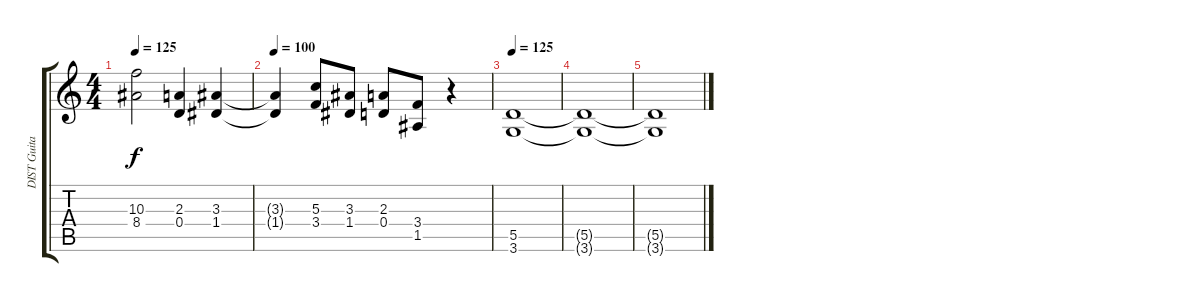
\track ("DIST Guitar" "DIST Guita") {instrument distortionguitar}
\staff {score tabs}
\tuning (E4 B3 G3 D3 A2 E2) {hide}
\ts (4 4)
\tempo 125
\clef g2
\ks c
(10.3 8.4).2{dy f} (2.3 0.4).4 (3.3 1.4).4 |
\tempo 100
(3.3{t} 1.4{t}).4 (5.3 3.4).8 (3.3 1.4).8 (2.3 0.4).8 (3.4 1.5).8 r.4 |
\tempo 125
(5.5 3.6).1 |
(5.5{t} 3.6{t}).1 |
(5.5{t} 3.6{t}).1
